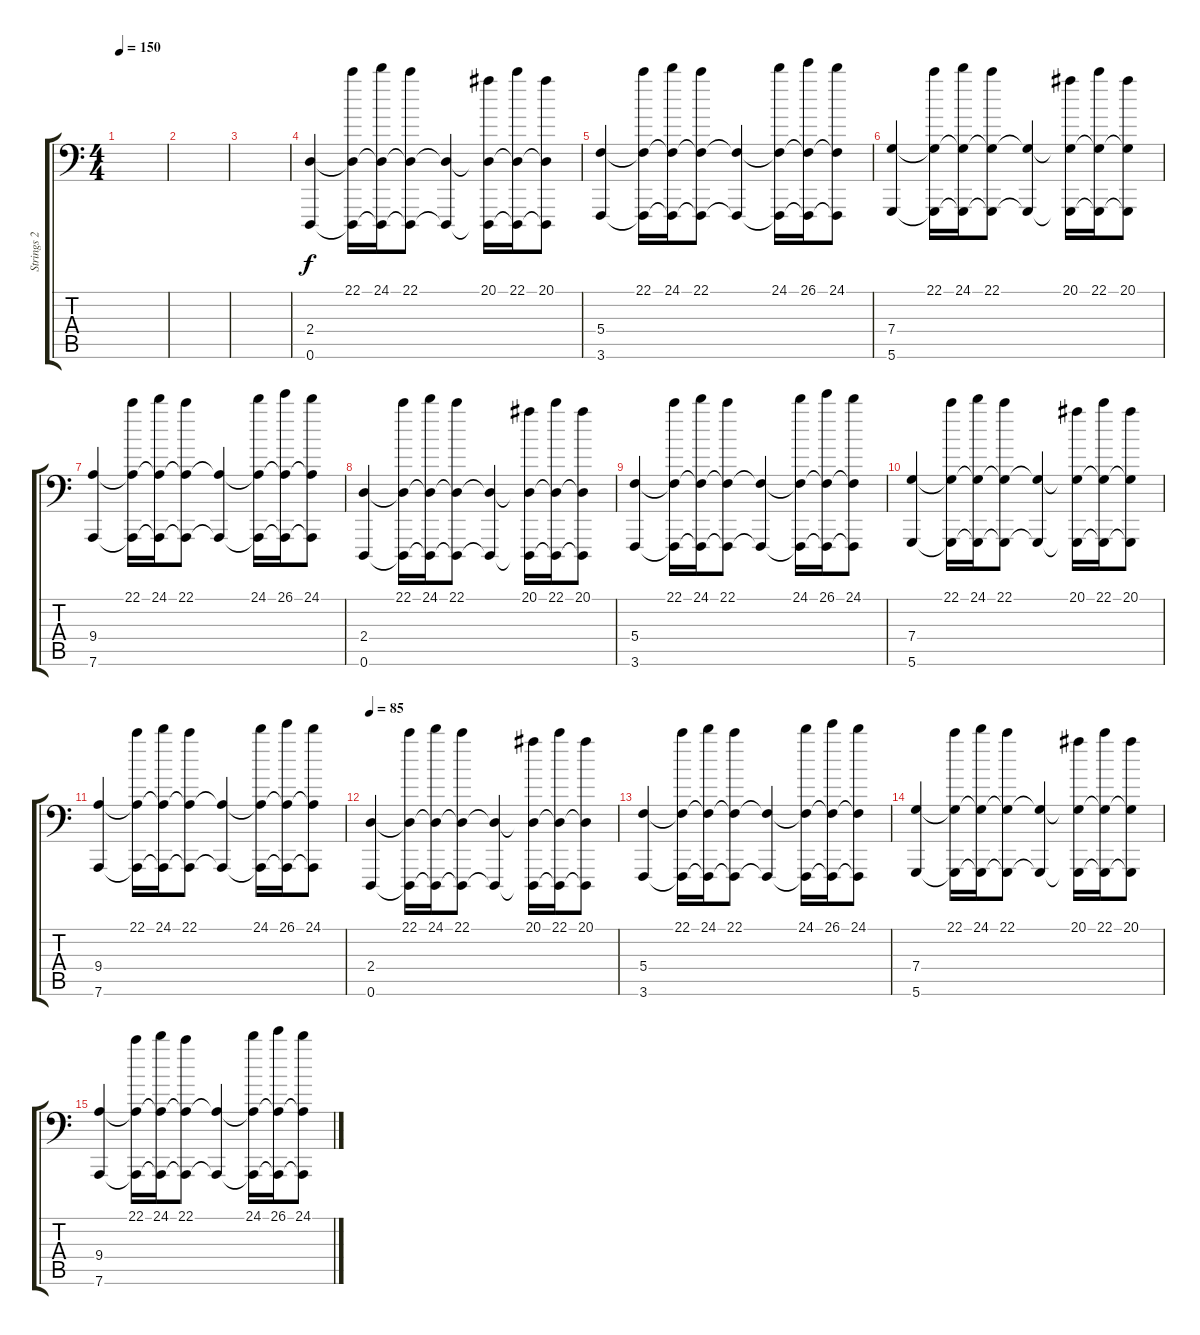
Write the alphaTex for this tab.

\track ("Strings 2" "Strings 2") {instrument stringensemble1}
\staff {score tabs}
\tuning (D4 A3 F3 C3 G1 D1) {hide}
\ts (4 4)
\tempo 150
\clef f4
\ks c
|
|
|
(2.4 0.6).4 (22.1 2.4{t} 0.6{t}).16 (24.1 2.4{t} 0.6{t}).16 (22.1 2.4{t} 0.6{t}).8 (2.4{t} 0.6{t}).4 (20.1 2.4{t} 0.6{t}).16 (22.1 2.4{t} 0.6{t}).16 (20.1 2.4{t} 0.6{t}).8 |
(5.4 3.6).4 (22.1 5.4{t} 3.6{t}).16 (24.1 5.4{t} 3.6{t}).16 (22.1 5.4{t} 3.6{t}).8 (5.4{t} 3.6{t}).4 (24.1 5.4{t} 3.6{t}).16 (26.1 5.4{t} 3.6{t}).16 (24.1 5.4{t} 3.6{t}).8 |
(7.4 5.6).4 (22.1 7.4{t} 5.6{t}).16 (24.1 7.4{t} 5.6{t}).16 (22.1 7.4{t} 5.6{t}).8 (7.4{t} 5.6{t}).4 (20.1 7.4{t} 5.6{t}).16 (22.1 7.4{t} 5.6{t}).16 (20.1 7.4{t} 5.6{t}).8 |
(9.4 7.6).4 (22.1 9.4{t} 7.6{t}).16 (24.1 9.4{t} 7.6{t}).16 (22.1 9.4{t} 7.6{t}).8 (9.4{t} 7.6{t}).4 (24.1 9.4{t} 7.6{t}).16 (26.1 9.4{t} 7.6{t}).16 (24.1 9.4{t} 7.6{t}).8 |
(2.4 0.6).4 (22.1 2.4{t} 0.6{t}).16 (24.1 2.4{t} 0.6{t}).16 (22.1 2.4{t} 0.6{t}).8 (2.4{t} 0.6{t}).4 (20.1 2.4{t} 0.6{t}).16 (22.1 2.4{t} 0.6{t}).16 (20.1 2.4{t} 0.6{t}).8 |
(5.4 3.6).4 (22.1 5.4{t} 3.6{t}).16 (24.1 5.4{t} 3.6{t}).16 (22.1 5.4{t} 3.6{t}).8 (5.4{t} 3.6{t}).4 (24.1 5.4{t} 3.6{t}).16 (26.1 5.4{t} 3.6{t}).16 (24.1 5.4{t} 3.6{t}).8 |
(7.4 5.6).4 (22.1 7.4{t} 5.6{t}).16 (24.1 7.4{t} 5.6{t}).16 (22.1 7.4{t} 5.6{t}).8 (7.4{t} 5.6{t}).4 (20.1 7.4{t} 5.6{t}).16 (22.1 7.4{t} 5.6{t}).16 (20.1 7.4{t} 5.6{t}).8 |
(9.4 7.6).4 (22.1 9.4{t} 7.6{t}).16 (24.1 9.4{t} 7.6{t}).16 (22.1 9.4{t} 7.6{t}).8 (9.4{t} 7.6{t}).4 (24.1 9.4{t} 7.6{t}).16 (26.1 9.4{t} 7.6{t}).16 (24.1 9.4{t} 7.6{t}).8 |
\tempo 85
(2.4 0.6).4 (22.1 2.4{t} 0.6{t}).16 (24.1 2.4{t} 0.6{t}).16 (22.1 2.4{t} 0.6{t}).8 (2.4{t} 0.6{t}).4 (20.1 2.4{t} 0.6{t}).16 (22.1 2.4{t} 0.6{t}).16 (20.1 2.4{t} 0.6{t}).8 |
(5.4 3.6).4 (22.1 5.4{t} 3.6{t}).16 (24.1 5.4{t} 3.6{t}).16 (22.1 5.4{t} 3.6{t}).8 (5.4{t} 3.6{t}).4 (24.1 5.4{t} 3.6{t}).16 (26.1 5.4{t} 3.6{t}).16 (24.1 5.4{t} 3.6{t}).8 |
(7.4 5.6).4 (22.1 7.4{t} 5.6{t}).16 (24.1 7.4{t} 5.6{t}).16 (22.1 7.4{t} 5.6{t}).8 (7.4{t} 5.6{t}).4 (20.1 7.4{t} 5.6{t}).16 (22.1 7.4{t} 5.6{t}).16 (20.1 7.4{t} 5.6{t}).8 |
(9.4 7.6).4 (22.1 9.4{t} 7.6{t}).16 (24.1 9.4{t} 7.6{t}).16 (22.1 9.4{t} 7.6{t}).8 (9.4{t} 7.6{t}).4 (24.1 9.4{t} 7.6{t}).16 (26.1 9.4{t} 7.6{t}).16 (24.1 9.4{t} 7.6{t}).8
